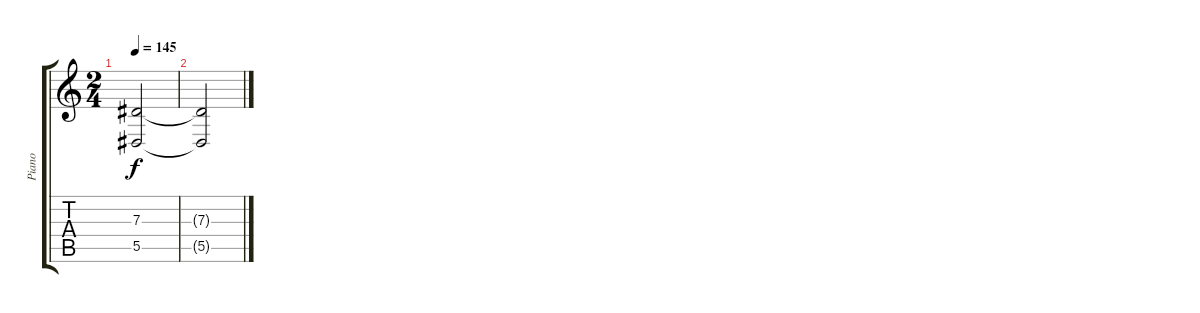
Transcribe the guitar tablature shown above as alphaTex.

\track ("Piano" "Piano") {instrument electricgrandpiano}
\staff {score tabs}
\tuning (F4 C4 Ab3 Eb3 Bb2 Eb2) {hide}
\ts (2 4)
\tempo 145
\clef g2
\ks c
(7.3{t} 5.5{t}).2{dy f} |
(7.3{t} 5.5{t}).2
